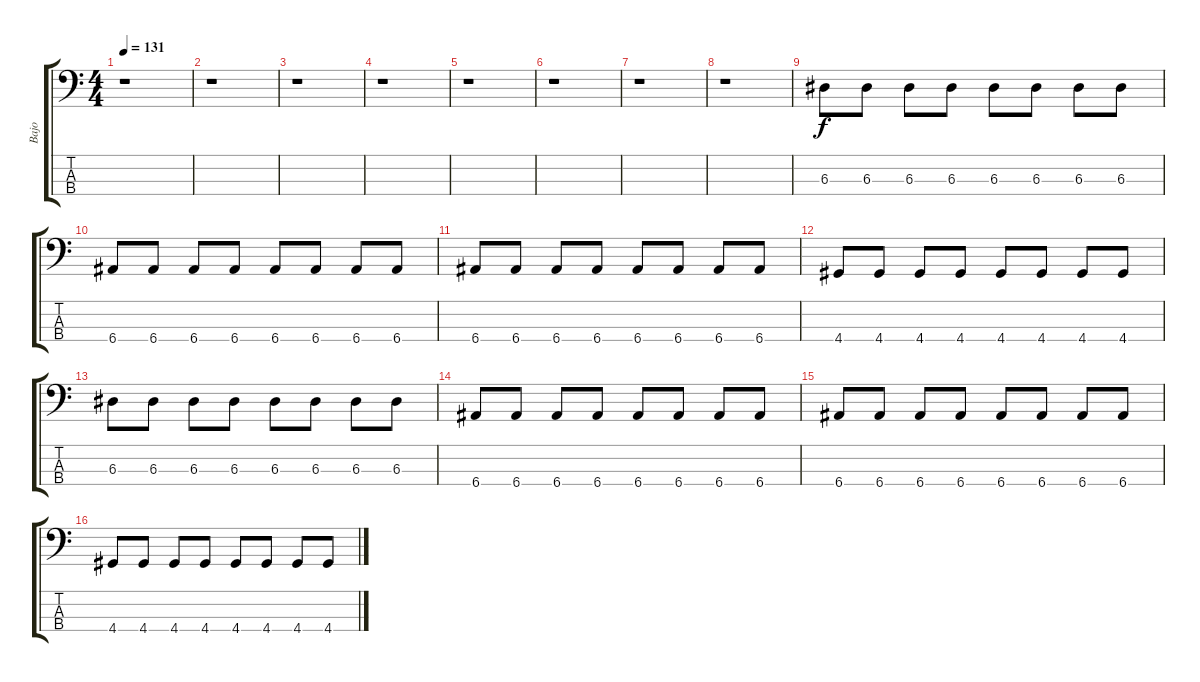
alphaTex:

\track ("Bajo" "Bajo") {instrument electricbassfinger}
\staff {score tabs}
\tuning (G2 D2 A1 E1) {hide}
\ts (4 4)
\tempo 131
\clef f4
\ks c
r.1{dy f instrument electricbassfinger} |
r.1 |
r.1 |
r.1 |
r.1 |
r.1 |
r.1 |
r.1 |
6.3.8 6.3.8 6.3.8 6.3.8 6.3.8 6.3.8 6.3.8 6.3.8 |
6.4.8 6.4.8 6.4.8 6.4.8 6.4.8 6.4.8 6.4.8 6.4.8 |
6.4.8 6.4.8 6.4.8 6.4.8 6.4.8 6.4.8 6.4.8 6.4.8 |
4.4.8 4.4.8 4.4.8 4.4.8 4.4.8 4.4.8 4.4.8 4.4.8 |
6.3.8 6.3.8 6.3.8 6.3.8 6.3.8 6.3.8 6.3.8 6.3.8 |
6.4.8 6.4.8 6.4.8 6.4.8 6.4.8 6.4.8 6.4.8 6.4.8 |
6.4.8 6.4.8 6.4.8 6.4.8 6.4.8 6.4.8 6.4.8 6.4.8 |
4.4.8 4.4.8 4.4.8 4.4.8 4.4.8 4.4.8 4.4.8 4.4.8
